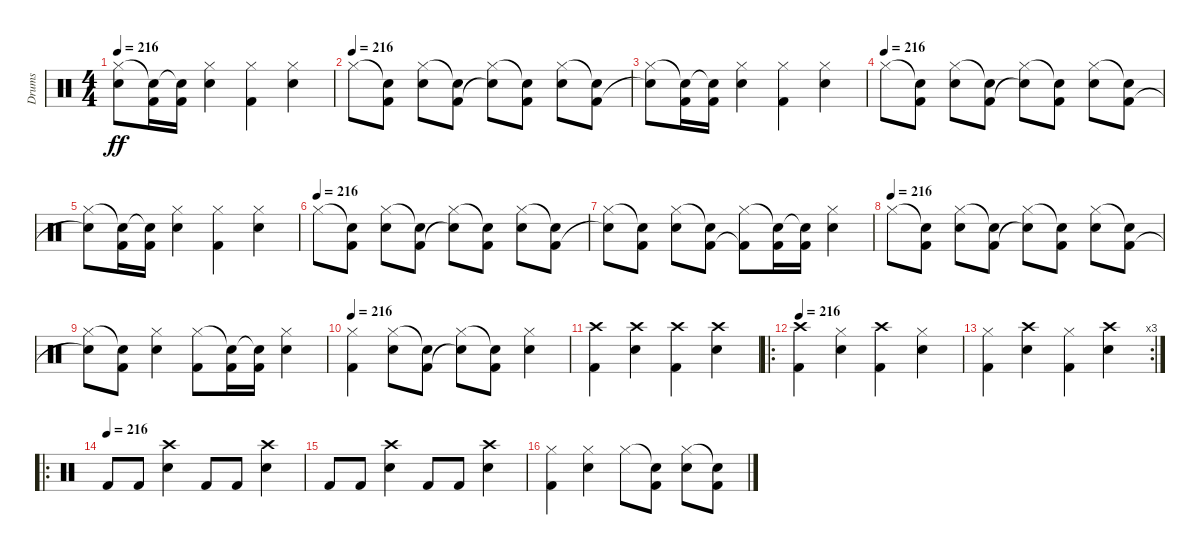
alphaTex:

\track ("Drums" "Drums") {instrument percussion}
\staff {score}
\articulation defaults
\ts (4 4)
\tempo 216
\clef neutral
\ks c
("Hi-Hat (closed)" "Snare (hit)"{t}).8{dy ff} ("Snare (hit)"{t} "Kick (hit) 2").16 ("Snare (hit)"{t} "Kick (hit) 2").16 ("Hi-Hat (closed)" "Snare (hit) 2").4 ("Hi-Hat (closed)" "Kick (hit) 2").4 ("Hi-Hat (closed)" "Snare (hit) 2").4 |
\tempo (216)
"Hi-Hat (closed)".8 ("Snare (hit)"{t} "Kick (hit) 2").8 ("Hi-Hat (closed)" "Snare (hit) 2").8 ("Snare (hit)"{t} "Kick (hit) 2").8 ("Hi-Hat (closed)" "Snare (hit)"{t}).8 ("Snare (hit)"{t} "Kick (hit) 2").8 ("Hi-Hat (closed)" "Snare (hit) 2").8 ("Snare (hit)"{t} "Kick (hit) 2").8 |
("Hi-Hat (closed)" "Snare (hit)"{t}).8 ("Snare (hit)"{t} "Kick (hit) 2").16 ("Snare (hit)"{t} "Kick (hit) 2").16 ("Hi-Hat (closed)" "Snare (hit) 2").4 ("Hi-Hat (closed)" "Kick (hit) 2").4 ("Hi-Hat (closed)" "Snare (hit) 2").4 |
\tempo (216)
"Hi-Hat (closed)".8 ("Snare (hit)"{t} "Kick (hit) 2").8 ("Hi-Hat (closed)" "Snare (hit) 2").8 ("Snare (hit)"{t} "Kick (hit) 2").8 ("Hi-Hat (closed)" "Snare (hit)"{t}).8 ("Snare (hit)"{t} "Kick (hit) 2").8 ("Hi-Hat (closed)" "Snare (hit) 2").8 ("Snare (hit)"{t} "Kick (hit) 2").8 |
("Hi-Hat (closed)" "Snare (hit)"{t}).8 ("Snare (hit)"{t} "Kick (hit) 2").16 ("Snare (hit)"{t} "Kick (hit) 2").16 ("Hi-Hat (closed)" "Snare (hit) 2").4 ("Hi-Hat (closed)" "Kick (hit) 2").4 ("Hi-Hat (closed)" "Snare (hit) 2").4 |
\tempo (216)
"Hi-Hat (closed)".8 ("Snare (hit)"{t} "Kick (hit) 2").8 ("Hi-Hat (closed)" "Snare (hit) 2").8 ("Snare (hit)"{t} "Kick (hit) 2").8 ("Hi-Hat (closed)" "Snare (hit)"{t}).8 ("Snare (hit)"{t} "Kick (hit) 2").8 ("Hi-Hat (closed)" "Snare (hit) 2").8 ("Snare (hit)"{t} "Kick (hit) 2").8 |
("Hi-Hat (closed)" "Snare (hit)"{t}).8 ("Snare (hit)"{t} "Kick (hit) 2").8 ("Hi-Hat (closed)" "Snare (hit) 2").8 ("Snare (hit)"{t} "Kick (hit) 2").8 ("Hi-Hat (closed)" "Kick (hit) 2"{t}).8 ("Snare (hit)"{t} "Kick (hit) 2").16 ("Snare (hit)"{t} "Kick (hit) 2").16 ("Hi-Hat (closed)" "Snare (hit) 2").4 |
\tempo (216)
"Hi-Hat (closed)".8 ("Snare (hit)"{t} "Kick (hit) 2").8 ("Hi-Hat (closed)" "Snare (hit) 2").8 ("Snare (hit)"{t} "Kick (hit) 2").8 ("Hi-Hat (closed)" "Snare (hit)"{t}).8 ("Snare (hit)"{t} "Kick (hit) 2").8 ("Hi-Hat (closed)" "Snare (hit) 2").8 ("Snare (hit)"{t} "Kick (hit) 2").8 |
("Hi-Hat (closed)" "Snare (hit)"{t}).8 ("Snare (hit)"{t} "Kick (hit) 2").8 ("Hi-Hat (closed)" "Snare (hit) 2").4 ("Hi-Hat (closed)" "Kick (hit) 2").8 ("Snare (hit)"{t} "Kick (hit) 2").16 ("Snare (hit)"{t} "Kick (hit) 2").16 ("Hi-Hat (closed)" "Snare (hit) 2").4 |
\tempo 216
("Hi-Hat (closed)" "Kick (hit) 2").4 ("Hi-Hat (closed)" "Snare (hit) 2").8 ("Snare (hit)"{t} "Kick (hit) 2").8 ("Hi-Hat (closed)" "Snare (hit)"{t}).8 ("Snare (hit)"{t} "Kick (hit) 2").8 ("Hi-Hat (closed)" "Snare (hit) 2").4 |
("Crash high (hit)" "Kick (hit) 2").4 ("Crash high (hit)" "Snare (hit) 2").4 ("Crash high (hit)" "Kick (hit) 2").4 ("Crash high (hit)" "Snare (hit) 2").4 |
\ro
\tempo 216
("Crash high (hit)" "Kick (hit) 2").4 ("Hi-Hat (closed)" "Snare (hit) 2").4 ("Crash high (hit)" "Kick (hit) 2").4 ("Hi-Hat (closed)" "Snare (hit) 2").4 |
\rc 3
("Hi-Hat (closed)" "Kick (hit) 2").4 ("Crash high (hit)" "Snare (hit) 2").4 ("Hi-Hat (closed)" "Kick (hit) 2").4 ("Crash high (hit)" "Snare (hit) 2").4 |
\ro
\tempo (216)
"Kick (hit) 2".8 "Kick (hit) 2".8 ("Crash high (hit)" "Snare (hit) 2").4 "Kick (hit) 2".8 "Kick (hit) 2".8 ("Crash high (hit)" "Snare (hit) 2").4 |
"Kick (hit) 2".8 "Kick (hit) 2".8 ("Crash high (hit)" "Snare (hit) 2").4 "Kick (hit) 2".8 "Kick (hit) 2".8 ("Crash high (hit)" "Snare (hit) 2").4 |
("Hi-Hat (closed)" "Kick (hit) 2").4 ("Hi-Hat (closed)" "Snare (hit) 2").4 "Hi-Hat (closed)".8 ("Snare (hit)"{t} "Kick (hit) 2").8 ("Hi-Hat (closed)" "Snare (hit) 2").8 ("Snare (hit)"{t} "Kick (hit) 2").8
